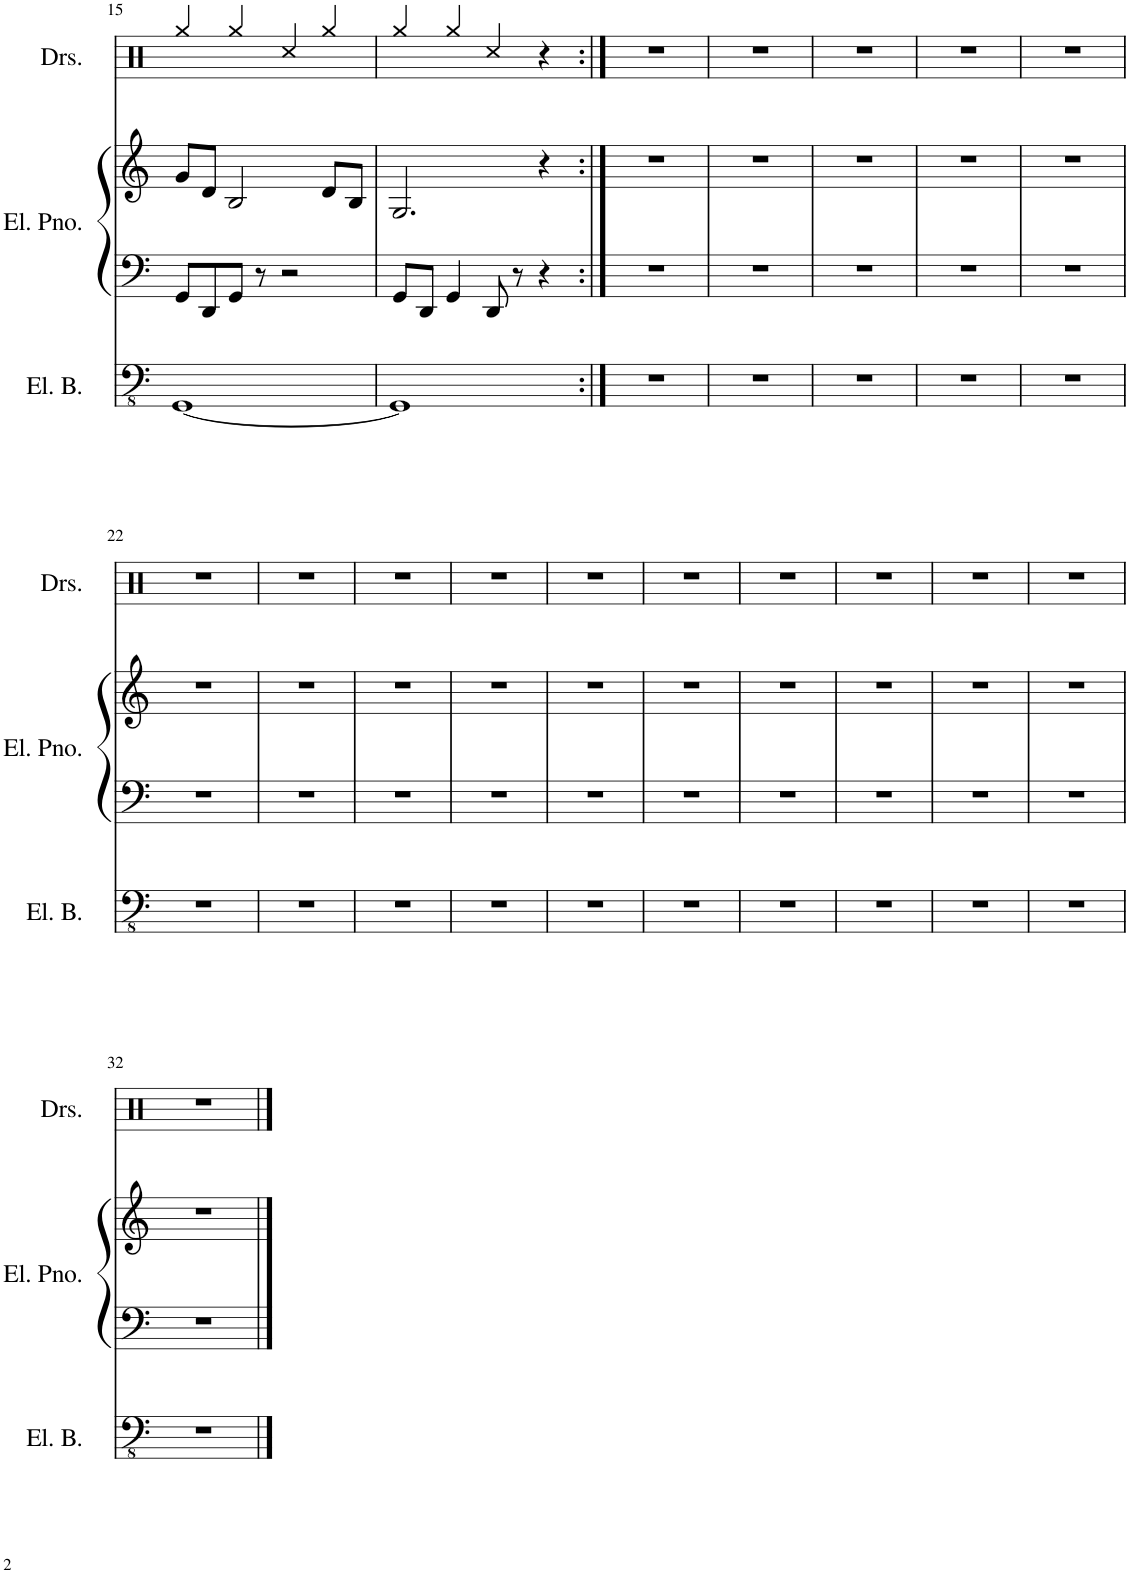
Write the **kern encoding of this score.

**kern	**kern	**kern	**kern
*part3	*part2	*part2	*part1
*staff4	*staff3	*staff2	*staff1
*I"Electric Bass	*I"Electric Piano	*	*I"Drumset
*I'El. B.	*I'El. Pno.	*	*I'Drs.
!!LO:PB:g=z
*clefFv4	*clefF4	*clefG2	*clefX
*k[]	*k[]	*k[]	*k[]
*M4/4	*M4/4	*M4/4	*M4/4
=15	=15	=15	=15
[1GGG	8GG/L	8g/L	4Rgg/
.	8DD/	8d/J	.
.	8GG/J	2B/	4Rgg/
.	8r	.	.
.	2r	.	4Rcc/
.	.	8d/L	4Rgg/
.	.	8B/J	.
=16	=16	=16	=16
1GGG]	8GG/L	2.G/	4Rgg/
.	8DD/J	.	.
.	4GG/	.	4Rgg/
.	8DD/	.	4Rcc/
.	8r	.	.
.	4r	4r	4r
=17:|!	=17:|!	=17:|!	=17:|!
1r	1r	1r	1r
=18	=18	=18	=18
1r	1r	1r	1r
=19	=19	=19	=19
1r	1r	1r	1r
=20	=20	=20	=20
1r	1r	1r	1r
=21	=21	=21	=21
1r	1r	1r	1r
!!LO:LB:g=z
=22	=22	=22	=22
1r	1r	1r	1r
=23	=23	=23	=23
1r	1r	1r	1r
=24	=24	=24	=24
1r	1r	1r	1r
=25	=25	=25	=25
1r	1r	1r	1r
=26	=26	=26	=26
1r	1r	1r	1r
=27	=27	=27	=27
1r	1r	1r	1r
=28	=28	=28	=28
1r	1r	1r	1r
=29	=29	=29	=29
1r	1r	1r	1r
=30	=30	=30	=30
1r	1r	1r	1r
=31	=31	=31	=31
1r	1r	1r	1r
!!LO:LB:g=z
=32	=32	=32	=32
1r	1r	1r	1r
==	==	==	==
*-	*-	*-	*-
